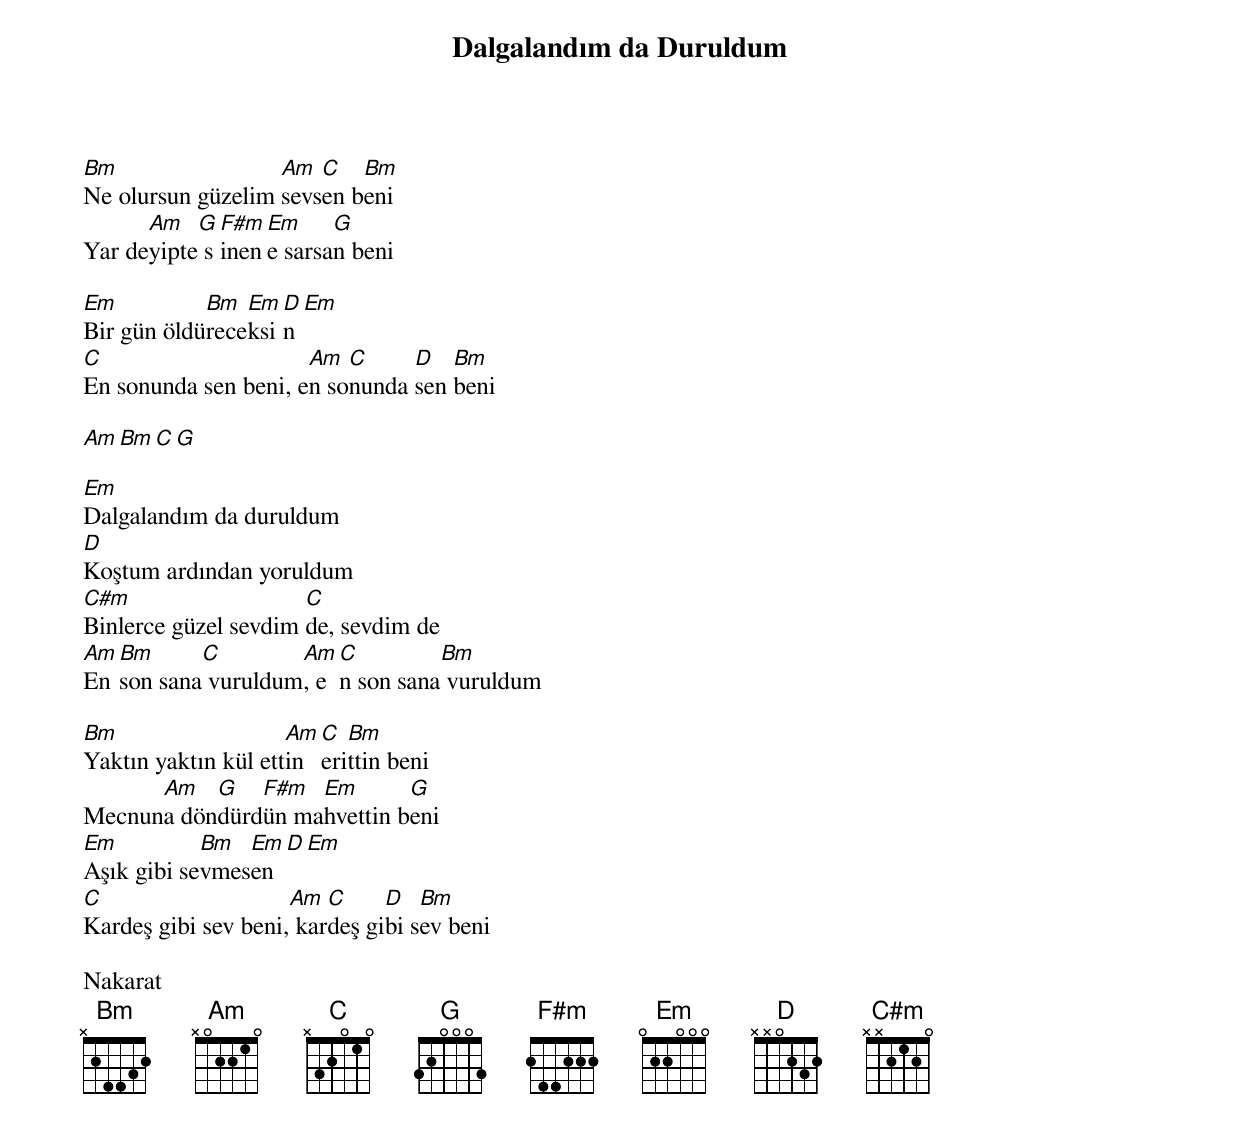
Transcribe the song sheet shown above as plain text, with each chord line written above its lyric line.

{title: Dalgalandım da Duruldum}
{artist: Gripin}

Bm                 Am  C   Bm
Ne olursun güzelim sevsen beni
      Am   G F#m Em     G
Yar deyipte sinene sarsan beni

Em          Bm  Em D Em
Bir gün öldüreceksin
C                     Am  C     D   Bm
En sonunda sen beni, en sonunda sen beni

Am Bm C G

Em
Dalgalandım da duruldum
D
Koştum ardından yoruldum
C#m                   C
Binlerce güzel sevdim de, sevdim de
Am Bm      C        Am C         Bm
En son sana vuruldum, en son sana vuruldum

Bm                   Am C  Bm
Yaktın yaktın kül ettin erittin beni
      Am   G   F#m  Em       G
Mecnuna döndürdün mahvettin beni
Em          Bm  Em D Em
Aşık gibi sevmesen
C                    Am  C     D   Bm
Kardeş gibi sev beni, kardeş gibi sev beni

Nakarat
